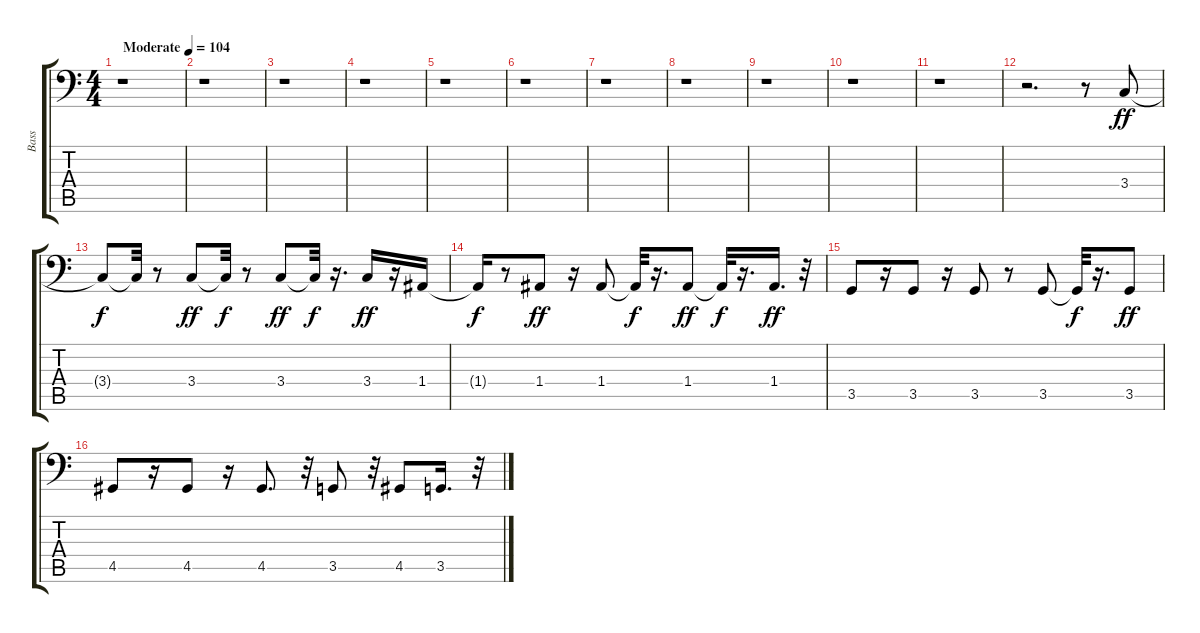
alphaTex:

\track ("Bass" "Bass") {instrument fretlessbass}
\staff {score tabs}
\tuning (C3 G2 D2 A1 E1 B0) {hide}
\ts (4 4)
\tempo (104 "Moderate")
\clef f4
\ks c
r.1{dy ff instrument fretlessbass} |
r.1 |
r.1 |
r.1 |
r.1 |
r.1 |
r.1 |
r.1 |
r.1 |
r.1 |
r.1 |
r.2{d} r.8 3.4.8 |
3.4{t}.8{dy f} 3.4{t}.32 r.8 3.4.8{dy ff} 3.4{t}.32{dy f} r.8 3.4.8{dy ff} 3.4{t}.32{dy f} r.16{d} 3.4.16{dy ff} r.16 1.4.16 |
1.4{t}.16{dy f} r.8 1.4.8{dy ff} r.16 1.4.8 1.4{t}.32{dy f} r.16{d} 1.4.8{dy ff} 1.4{t}.32{dy f} r.16{d} 1.4.16{d dy ff} r.32 |
3.5.8 r.16 3.5.8 r.16 3.5.8 r.8 3.5.8 3.5{t}.32{dy f} r.16{d} 3.5.8{dy ff} |
4.5.8 r.16 4.5.8 r.16 4.5.8{d} r.32 3.5.8 r.32 4.5.8 3.5.16{d} r.32
